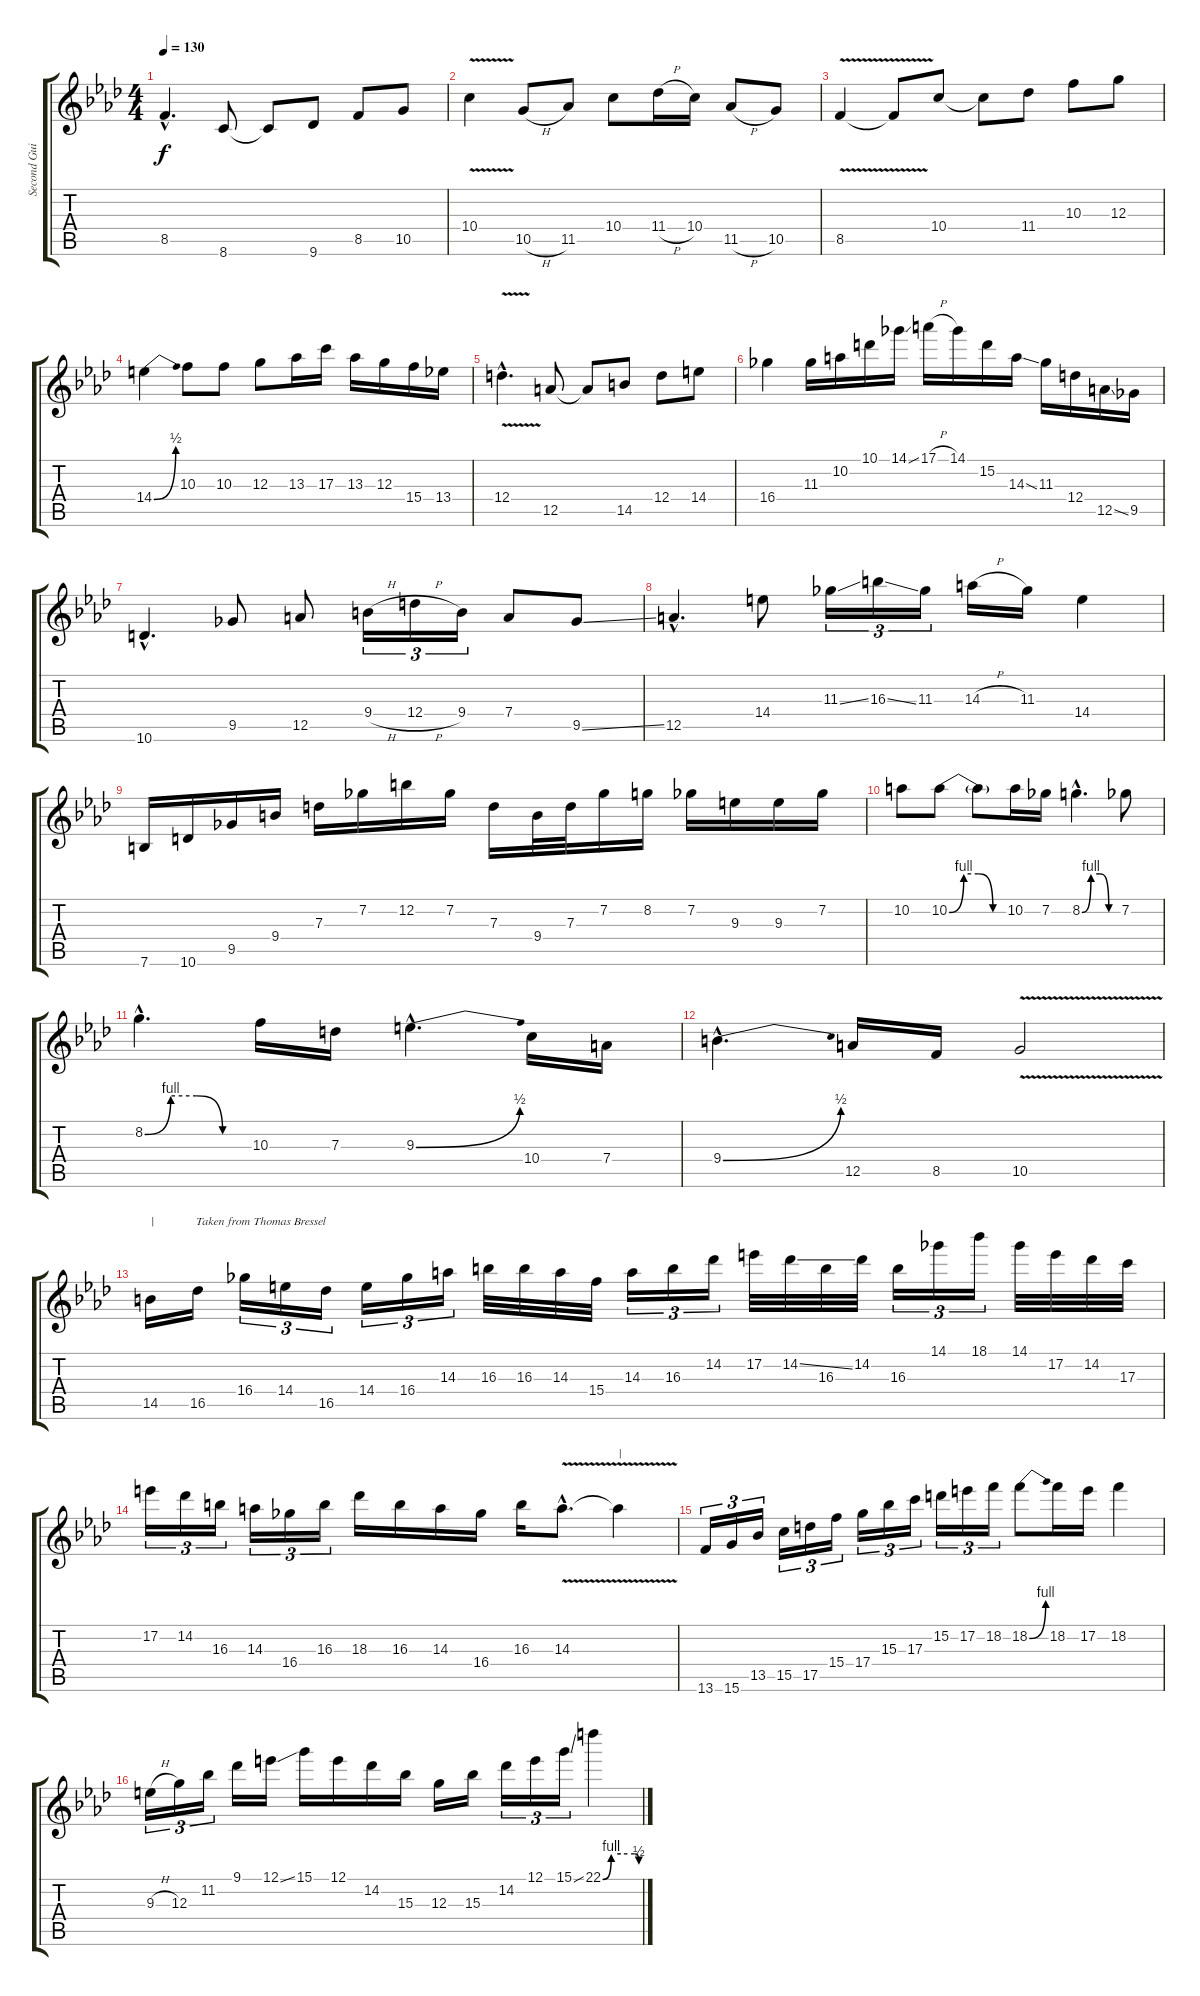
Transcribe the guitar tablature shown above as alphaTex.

\track ("Second Guitar" "Second Gui") {instrument distortionguitar}
\staff {score tabs}
\tuning (E4 B3 G3 D3 A2 E2) {hide}
\ts (4 4)
\tempo 130
\clef g2
\ks ab
8.5{hac}.4{d dy f} 8.6.8 8.6{t}.8 9.6.8 8.5.8 10.5.8 |
10.4{v}.4 10.5{h}.8 11.5.8 10.4.8 11.4{h}.16 10.4.16 11.5{h}.8 10.5.8 |
8.5{v}.4 8.5{t}.8 10.4.8 10.4{t}.8 11.4.8 10.3.8 12.3.8 |
14.4{be (bend 0 0 60 2)}.4 10.3.8 10.3.8 12.3.8 13.3.16 17.3.16 13.3.16 12.3.16 15.4.16 13.4.16 |
12.4{v hac}.4{d} 12.5.8 12.5{t}.8 14.5.8 12.4.8 14.4.8 |
16.4.4 11.3.16 10.2.16 10.1.16 14.1{ss}.16 17.1{h}.16 14.1.16 15.2.16 14.3{ss}.16 11.3.16 12.4.16 12.5{ss}.16 9.5.16 |
10.6{hac}.4{d} 9.5.8 12.5.8 9.4{h}.16{tu (3 2)} 12.4{h}.16{tu (3 2)} 9.4.16{tu (3 2)} 7.4.8 9.5{ss}.8 |
12.5{hac}.4{d} 14.4.8 11.3{ss}.16{tu (3 2)} 16.3{ss}.16{tu (3 2)} 11.3.16{tu (3 2)} 14.3{h}.16 11.3.16 14.4.4 |
7.6.16 10.6.16 9.5.16 9.4.16 7.3.16 7.2.16 12.2.16 7.2.16 7.3.16 9.4.32 7.3.32 7.2.16 8.2.16 7.2.16 9.3.16 9.3.16 7.2.16 |
10.2.8 10.2{be (custom 0 0 15 4 30 4 45 0 60 0)}.8 10.2{t}.8 10.2.16 7.2.16 8.2{be (custom 0 0 15 4 30 4 45 0 60 0) hac}.4{d} 7.2.8 |
8.2{be (custom 0 0 15 4 30 4 45 0 60 0) hac}.4{d} 10.3.16 7.3.16 9.3{be (bend 0 0 60 2) hac}.4{d} 10.4.16 7.4.16 |
9.4{be (bend 0 0 60 2) hac}.4{d} 12.5.16 8.5.16 10.5{v}.2 |
14.5.16{txt "|              Taken from Thomas Bressel"} 16.5.16 16.4.16{tu (3 2)} 14.4.16{tu (3 2)} 16.5.16{tu (3 2)} 14.4.16{tu (3 2)} 16.4.16{tu (3 2)} 14.3.16{tu (3 2)} 16.3.32 16.3.32 14.3.32 15.4.32 14.3.16{tu (3 2)} 16.3.16{tu (3 2)} 14.2.16{tu (3 2)} 17.2.32 14.2{ss}.32 16.3.32 14.2.32 16.3.16{tu (3 2)} 14.1.16{tu (3 2)} 18.1.16{tu (3 2)} 14.1.32 17.2.32 14.2.32 17.3.32 |
17.2.16{tu (3 2)} 14.2.16{tu (3 2)} 16.3.16{tu (3 2)} 14.3.16{tu (3 2)} 16.4.16{tu (3 2)} 16.3.16{tu (3 2)} 18.3.16 16.3.16 14.3.16 16.4.16 16.3.16 14.3{v hac}.8{d} 14.3{t}.4{txt "|"} |
13.6.16{tu (3 2)} 15.6.16{tu (3 2)} 13.5.16{tu (3 2)} 15.5.16{tu (3 2)} 17.5.16{tu (3 2)} 15.4.16{tu (3 2)} 17.4.16{tu (3 2)} 15.3.16{tu (3 2)} 17.3.16{tu (3 2)} 15.2.16{tu (3 2)} 17.2.16{tu (3 2)} 18.2.16{tu (3 2)} 18.2{be (bend 0 0 60 4)}.8 18.2.16 17.2.16 18.2.4 |
9.3{h}.16{tu (3 2)} 12.3.16{tu (3 2)} 11.2.16{tu (3 2)} 9.1.16 12.1{ss}.16 15.1.16 12.1.16 14.2.16 15.3.16 12.3.16 15.3.16 14.2.16{tu (3 2)} 12.1.16{tu (3 2)} 15.1{ss}.16{tu (3 2)} 22.1{be (custom 0 0 14 4 30 4 53 4 60 2)}.4
